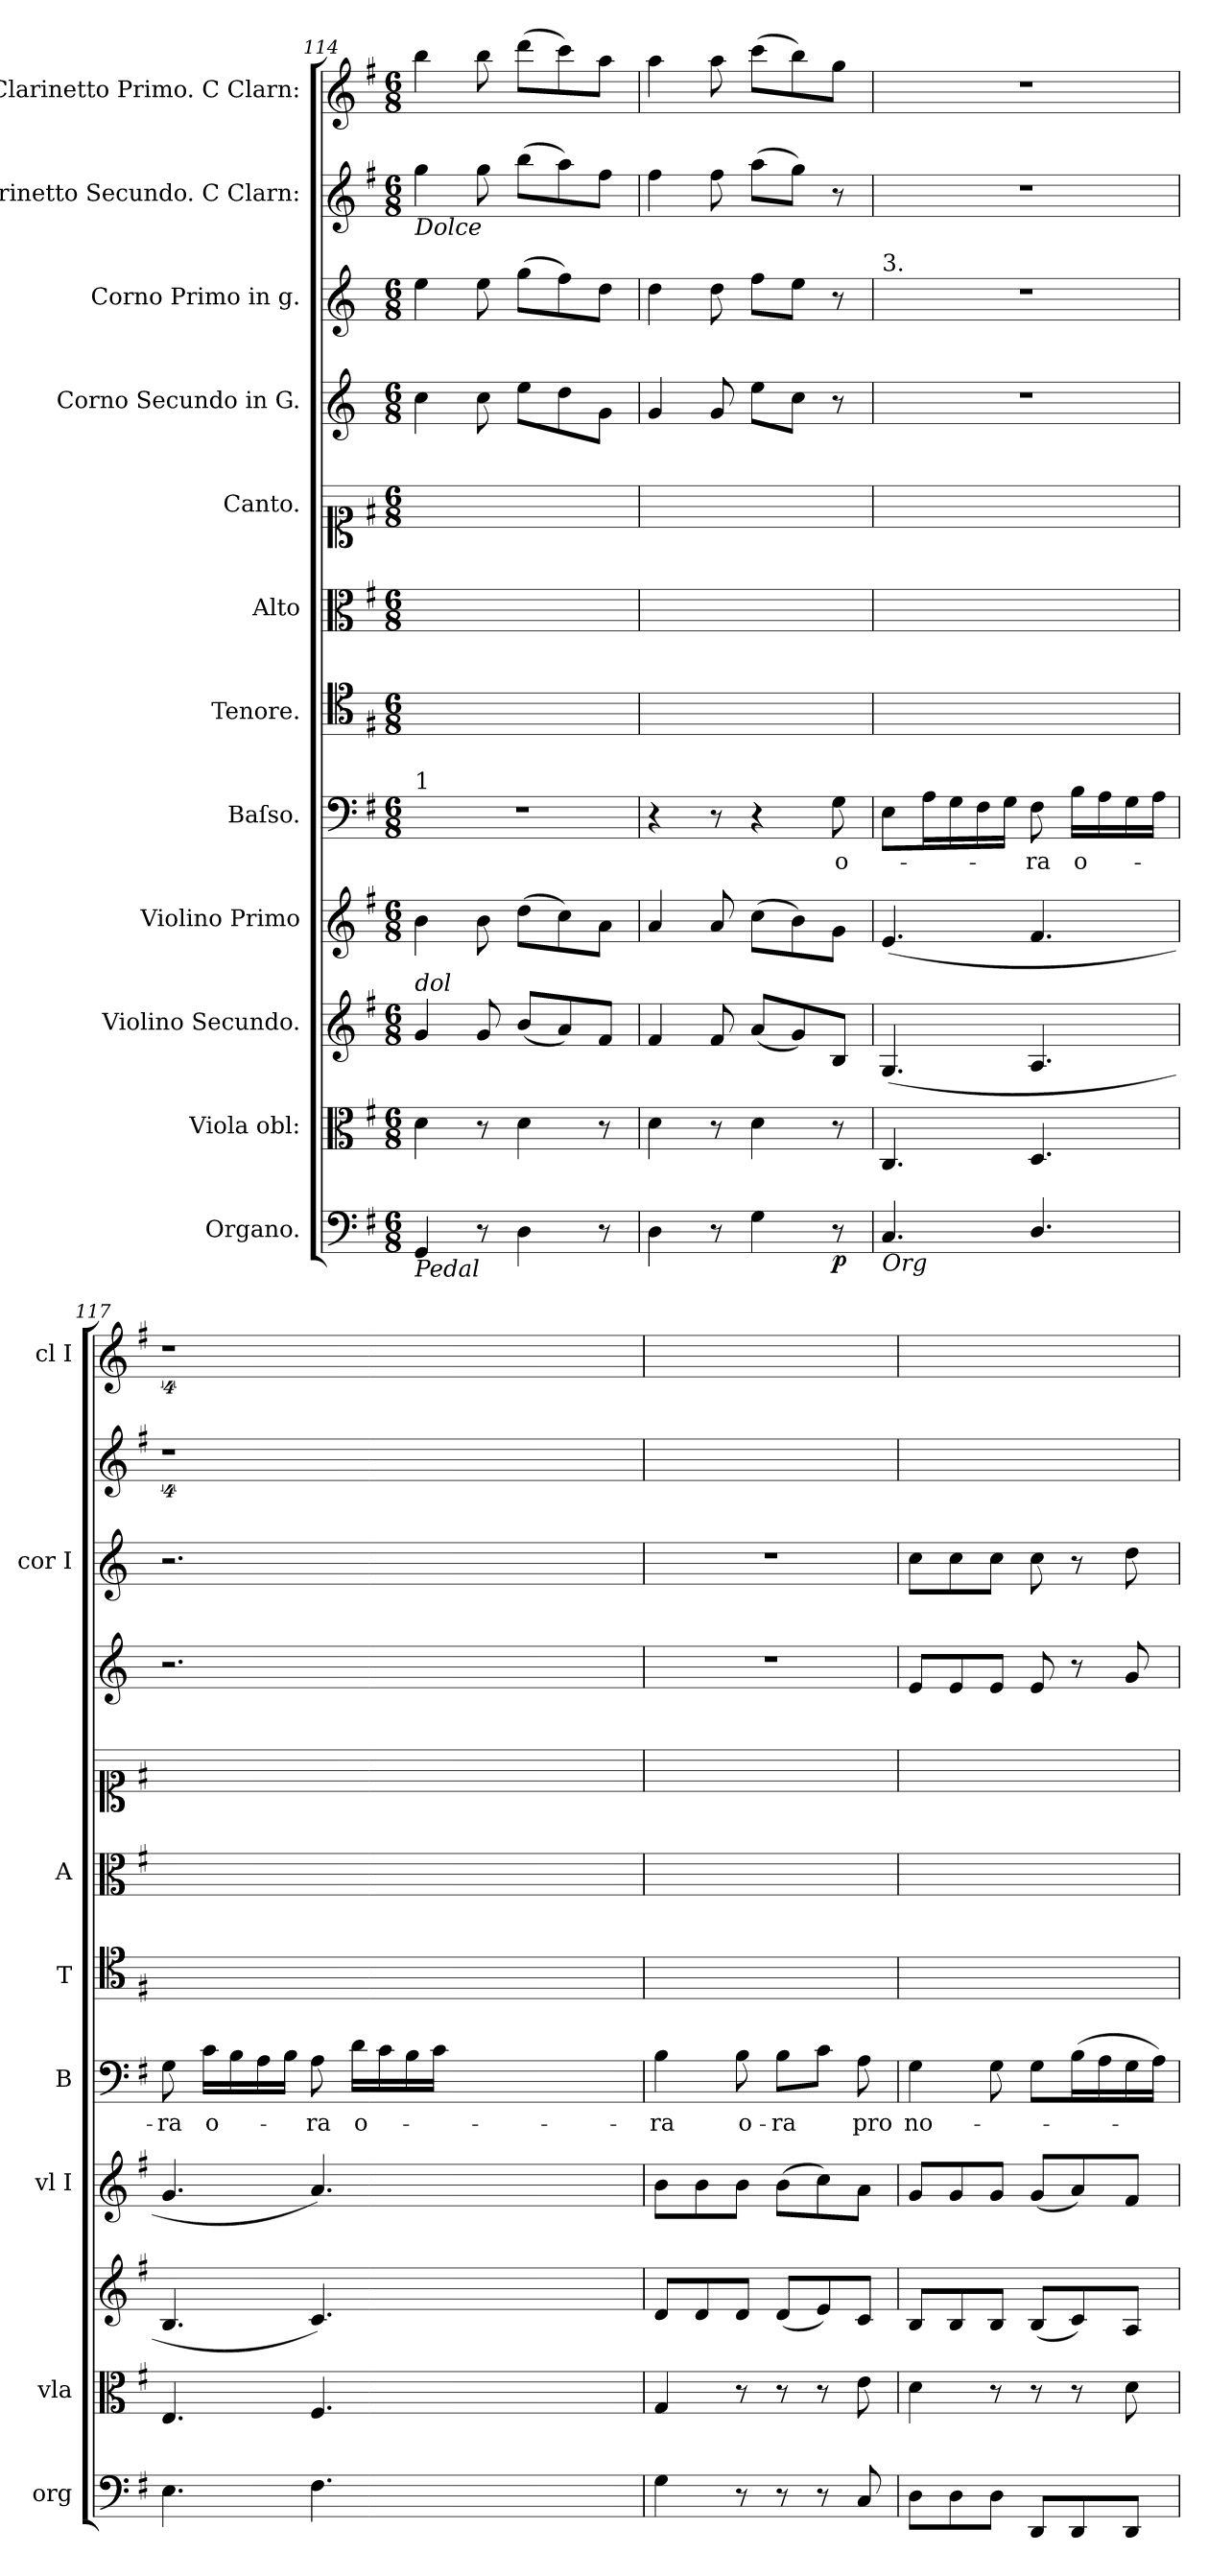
**kern	**dynam	**kern	**kern	**dynam	**kern	**dynam	**kern	**text	**dynam	**kern	**kern	**kern	**kern	**dynam	**kern	**dynam	**kern	**kern
*part12	*part12	*part11	*part10	*part10	*part9	*part9	*part8	*part8	*part8	*part7	*part6	*part5	*part4	*part4	*part3	*part3	*part2	*part1
*staff12	*staff12	*staff11	*staff10	*staff10	*staff9	*staff9	*staff8	*staff8	*staff8	*staff7	*staff6	*staff5	*staff4	*staff4	*staff3	*staff3	*staff2	*staff1
*I"Organo.	*	*I"Viola obl:	*I"Violino Secundo.	*	*I"Violino Primo	*	*I"Baſso.	*	*	*I"Tenore.	*I"Alto	*I"Canto.	*I"Corno Secundo in G.	*	*I"Corno Primo in g.	*	*I"Clarinetto Secundo. C Clarn:	*I"Clarinetto Primo. C Clarn:
*I'org	*	*I'vla	*	*	*I'vl I	*	*I'B	*	*	*I'T	*I'A	*	*	*	*I'cor I	*	*	*I'cl I
*clefF4	*	*clefC3	*clefG2	*	*clefG2	*	*clefF4	*	*	*clefC4	*clefC3	*clefC1	*clefG2	*	*clefG2	*	*clefG2	*clefG2
*	*	*	*	*	*	*	*	*	*	*	*	*	*ITrd3c5	*	*ITrd3c5	*	*	*
*k[f#]	*	*k[f#]	*k[f#]	*	*k[f#]	*	*k[f#]	*	*	*k[f#]	*k[f#]	*k[f#]	*k[f#]	*	*k[f#]	*	*k[f#]	*k[f#]
*G:	*	*G:	*G:	*	*G:	*	*G:	*	*	*G:	*G:	*G:	*G:	*	*G:	*	*G:	*G:
*M6/8	*	*M6/8	*M6/8	*	*M6/8	*	*M6/8	*	*	*M6/8	*M6/8	*M6/8	*M6/8	*	*M6/8	*	*M6/8	*M6/8
=114	=114	=114	=114	=114	=114	=114	=114	=114	=114	=114	=114	=114	=114	=114	=114	=114	=114	=114
!	!	!	!	!	!	!	!	!	!	!	!	!	!	!	!	!	!LO:TX:b:i:t=Dolce	!
!	!	!	!	!	!	!	!LO:TX:a:t=1	!	!	!	!	!	!	!	!	!	!	!
!	!	!	!LO:TX:a:i:t=dol	!	!	!	!	!	!	!	!	!	!	!	!	!	!	!
!LO:TX:b:i:t=Pedal	!	!	!	!	!	!	!	!	!	!	!	!	!	!	!	!	!	!
4GG/	.	4d\	4g/	.	4b\	.	2.r	.	.	2.ryy	2.ryy	2.ryy	4g\	.	4b\	.	4gg\	4bb\
8r	.	8r	8g/	.	8b\	.	.	.	.	.	.	.	8g\	.	8b\	.	8gg\	8bb\
4D\	.	4d\	(8b/L	.	(8dd\L	.	.	.	.	.	.	.	8b\L	.	(8dd\L	.	(8bb\L	(8ddd\L
.	.	.	8a/)	.	8cc\)	.	.	.	.	.	.	.	8a\	.	8cc\)	.	8aa\)	8ccc\)
8r	.	8r	8f#/J	.	8a\J	.	.	.	.	.	.	.	8d/J	.	8a\J	.	8ff#\J	8aa\J
=115	=115	=115	=115	=115	=115	=115	=115	=115	=115	=115	=115	=115	=115	=115	=115	=115	=115	=115
4D\	.	4d\	4f#/	.	4a/	.	4r	.	.	2.ryy	2.ryy	2.ryy	4d/	.	4a\	.	4ff#\	4aa\
8r	.	8r	8f#/	.	8a/	.	8r	.	.	.	.	.	8d/	.	8a\	.	8ff#\	8aa\
4G\	.	4d\	(8a/L	.	(8cc\L	.	4r	.	.	.	.	.	8b\L	.	8cc\L	.	(8aa\L	(8ccc\L
.	.	.	8g/)	.	8b\)	.	.	.	.	.	.	.	8g\J	.	8b\J	.	8gg\J)	8bb\)
!	!LO:DY:b	!	!	!	!	!	!	!	!LO:DY:a	!	!	!	!	!	!	!	!	!
8r	p	8r	8B/J	.	8g\J	.	8G\	o-	fort	.	.	.	8r	.	8r	.	8r	8gg\J
=116	=116	=116	=116	=116	=116	=116	=116	=116	=116	=116	=116	=116	=116	=116	=116	=116	=116	=116
!	!	!	!	!	!	!	!	!	!	!	!	!	!	!	!LO:TX:a:t=3.	!	!	!
!LO:TX:b:i:t=Org	!	!	!	!	!	!	!	!	!	!	!	!	!	!	!	!	!	!
!	!	!	!	!LO:DY:a	!	!LO:DY:b	!	!	!	!	!	!	!	!	!	!	!	!
4.C/	.	4.C/	(4.G/	piano	(4.e/	piano	8E\L	.	.	2.ryy	2.ryy	2.ryy	2.r	.	2.r	.	2.r	2.r
.	.	.	.	.	.	.	16A\L	.	.	.	.	.	.	.	.	.	.	.
.	.	.	.	.	.	.	16G\	.	.	.	.	.	.	.	.	.	.	.
.	.	.	.	.	.	.	16F#\	.	.	.	.	.	.	.	.	.	.	.
.	.	.	.	.	.	.	16G\JJ	.	.	.	.	.	.	.	.	.	.	.
4.D/	.	4.D/	4.A/	.	4.f#/	.	8F#\	-ra	.	.	.	.	.	.	.	.	.	.
.	.	.	.	.	.	.	16B\LL	o-	.	.	.	.	.	.	.	.	.	.
.	.	.	.	.	.	.	16A\	.	.	.	.	.	.	.	.	.	.	.
.	.	.	.	.	.	.	16G\	.	.	.	.	.	.	.	.	.	.	.
.	.	.	.	.	.	.	16A\JJ	.	.	.	.	.	.	.	.	.	.	.
=117	=117	=117	=117	=117	=117	=117	=117	=117	=117	=117	=117	=117	=117	=117	=117	=117	=117	=117
4.E\	.	4.E/	4.B/	.	4.g/	.	8G\	-ra	.	2.ryy	2.ryy	2.ryy	2.r	.	2.r	.	4%9r	4%9r
.	.	.	.	.	.	.	16c\LL	o-	.	.	.	.	.	.	.	.	.	.
.	.	.	.	.	.	.	16B\	.	.	.	.	.	.	.	.	.	.	.
.	.	.	.	.	.	.	16A\	.	.	.	.	.	.	.	.	.	.	.
.	.	.	.	.	.	.	16B\JJ	.	.	.	.	.	.	.	.	.	.	.
4.F#\	.	4.F#/	4.c/)	.	4.a/)	.	8A\	-ra	.	.	.	.	.	.	.	.	.	.
.	.	.	.	.	.	.	16d\LL	o-	.	.	.	.	.	.	.	.	.	.
.	.	.	.	.	.	.	16c\	.	.	.	.	.	.	.	.	.	.	.
.	.	.	.	.	.	.	16B\	.	.	.	.	.	.	.	.	.	.	.
.	.	.	.	.	.	.	16c\JJ	.	.	.	.	.	.	.	.	.	.	.
1.ryy	.	1.ryy	1.ryy	.	1.ryy	.	1.ryy	.	.	1.ryy	1.ryy	1.ryy	1.ryy	.	1.ryy	.	.	.
=118	=118	=118	=118	=118	=118	=118	=118	=118	=118	=118	=118	=118	=118	=118	=118	=118	=118	=118
4G\	.	4G/	8dL	.	8bL	.	4B\	-ra	.	2.ryy	2.ryy	2.ryy	2.r	.	2.r	.	2.ryy	2.ryy
.	.	.	8d	.	8b	.	.	.	.	.	.	.	.	.	.	.	.	.
8r	.	8r	8dJ	.	8bJ	.	8B\	o-	.	.	.	.	.	.	.	.	.	.
8r	.	8r	(8d/L	.	(8b\L	.	8B\L	-ra	.	.	.	.	.	.	.	.	.	.
8r	.	8r	8e/)	.	8cc\)	.	8c\J	.	.	.	.	.	.	.	.	.	.	.
8C/	.	8e\	8cJ	.	8aJ	.	8A\	pro	.	.	.	.	.	.	.	.	.	.
=119	=119	=119	=119	=119	=119	=119	=119	=119	=119	=119	=119	=119	=119	=119	=119	=119	=119	=119
!	!	!	!	!	!	!	!	!	!	!	!	!	!	!LO:DY:a	!	!LO:DY:a	!	!
8D\L	.	4d\	8BL	.	8gL	.	4G\	no-	.	2.ryy	2.ryy	2.ryy	8B/L	pia	8g\L	pia	2.ryy	2.ryy
8D\	.	.	8B	.	8g	.	.	.	.	.	.	.	8B/	.	8g\	.	.	.
8D\J	.	8r	8BJ	.	8gJ	.	8G\	.	.	.	.	.	8B/J	.	8g\J	.	.	.
8DD/L	.	8r	(8B/L	.	(8gL	.	8G\L	.	.	.	.	.	8B/	.	8g\	.	.	.
8DD/	.	8r	8c/)	.	8a)	.	(16B\L	.	.	.	.	.	8r	.	8r	.	.	.
.	.	.	.	.	.	.	16A\	.	.	.	.	.	.	.	.	.	.	.
8DD/J	.	8d\	8AJ	.	8f#J	.	16G\	.	.	.	.	.	8d/	.	8a\	.	.	.
.	.	.	.	.	.	.	16A\JJ)	.	.	.	.	.	.	.	.	.	.	.
=	=	=	=	=	=	=	=	=	=	=	=	=	=	=	=	=	=	=
*-	*-	*-	*-	*-	*-	*-	*-	*-	*-	*-	*-	*-	*-	*-	*-	*-	*-	*-
